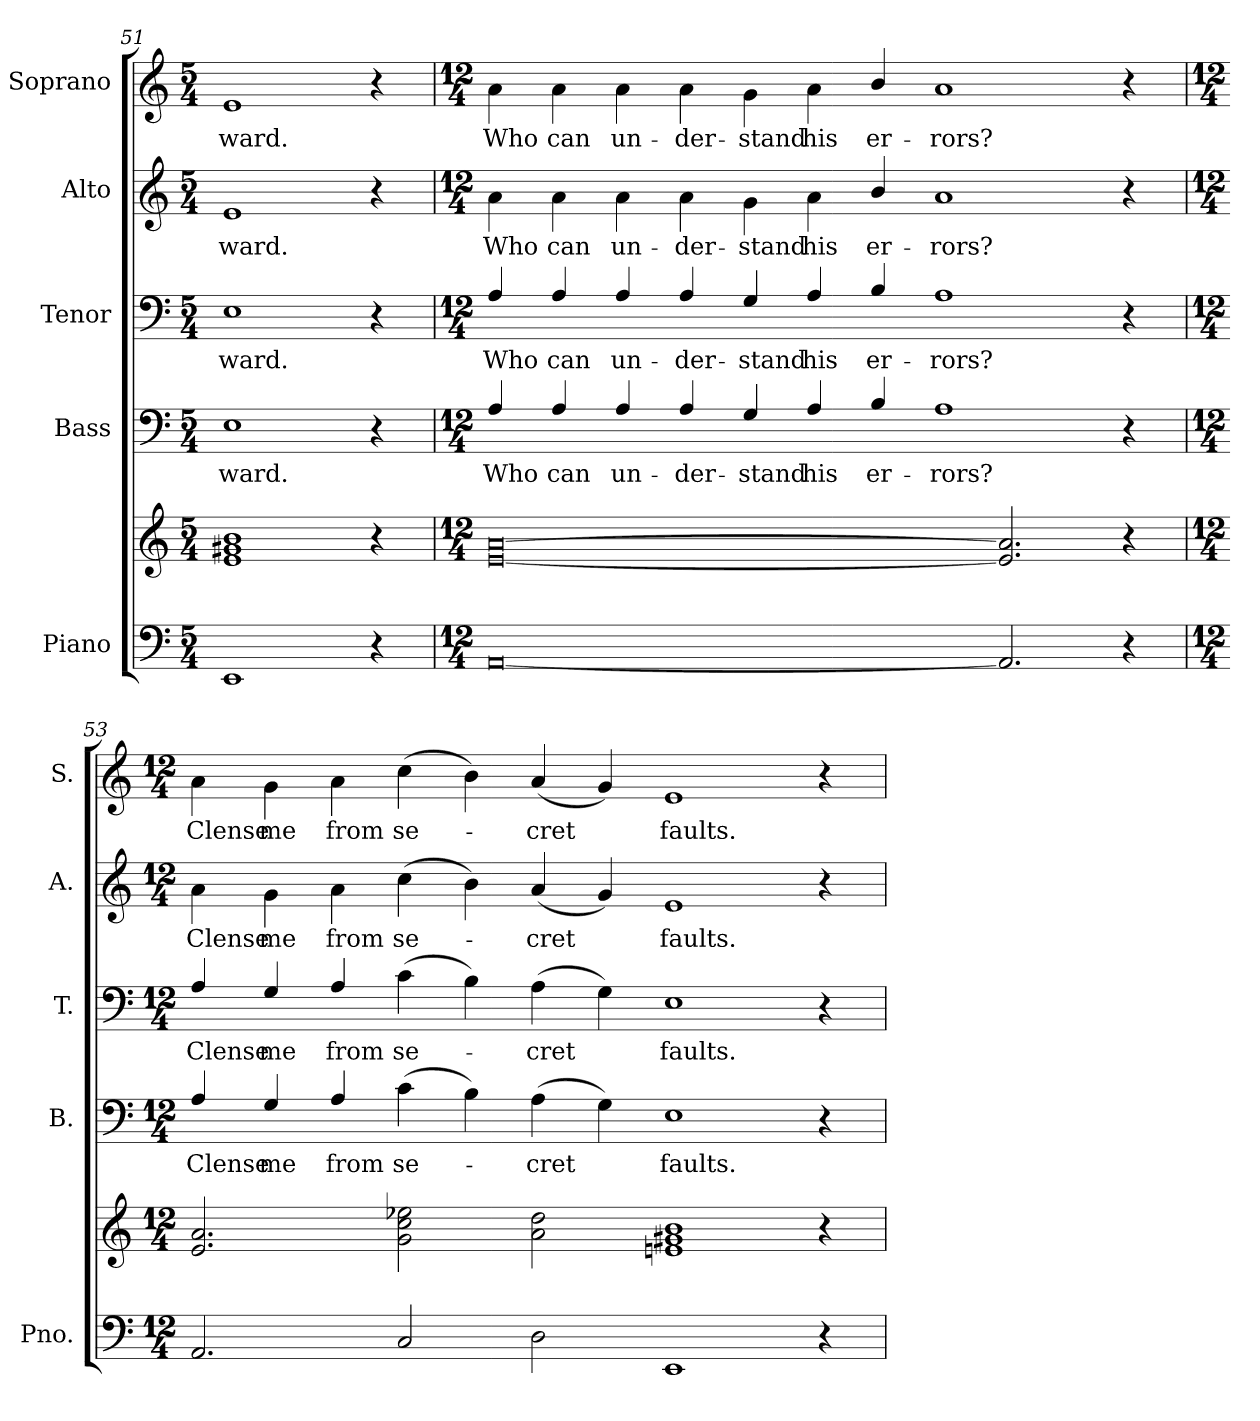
**kern	**kern	**kern	**text	**kern	**text	**kern	**text	**kern	**text
*part5	*part5	*part4	*part4	*part3	*part3	*part2	*part2	*part1	*part1
*staff6	*staff5	*staff4	*staff4	*staff3	*staff3	*staff2	*staff2	*staff1	*staff1
*I"Piano	*	*I"Bass	*	*I"Tenor	*	*I"Alto	*	*I"Soprano	*
*I'Pno.	*	*I'B.	*	*I'T.	*	*I'A.	*	*I'S.	*
*clefF4	*clefG2	*clefF4	*	*clefF4	*	*clefG2	*	*clefG2	*
*k[]	*k[]	*k[]	*	*k[]	*	*k[]	*	*k[]	*
*C:	*C:	*C:	*	*C:	*	*C:	*	*C:	*
*M5/4	*M5/4	*M5/4	*	*M5/4	*	*M5/4	*	*M5/4	*
=51	=51	=51	=51	=51	=51	=51	=51	=51	=51
!	!	!	!LO:LY:b:color=#000000	!	!	!	!	!	!
!	!	!	!	!	!LO:LY:b:color=#000000	!	!	!	!
!	!	!	!	!	!	!	!LO:LY:b:color=#000000	!	!
!	!	!	!	!	!	!	!	!	!LO:LY:b:color=#000000
1EEi	1ei 1g#Xi 1bi	1Ei	-ward.	1Ei	-ward.	1ei	-ward.	1ei	-ward.
4r	4r	4r	.	4r	.	4r	.	4r	.
!!LO:PB:g=z
=52	=52	=52	=52	=52	=52	=52	=52	=52	=52
*M12/4	*M12/4	*M12/4	*	*M12/4	*	*M12/4	*	*M12/4	*
!	!	!	!LO:LY:b:color=#000000	!	!	!	!	!	!
!	!	!	!	!	!LO:LY:b:color=#000000	!	!	!	!
!	!	!	!	!	!	!	!LO:LY:b:color=#000000	!	!
*	*MM170	*	*	*	*	*	*	*MM170	*
!	!	!	!	!	!	!	!	!	!LO:LY:b:color=#000000
[<0AAi	[<0ei [>0ai	4Ai/	Who	4Ai/	Who	4ai\	Who	4ai\	Who
!	!	!	!LO:LY:b:color=#000000	!	!	!	!	!	!
!	!	!	!	!	!LO:LY:b:color=#000000	!	!	!	!
!	!	!	!	!	!	!	!LO:LY:b:color=#000000	!	!
!	!	!	!	!	!	!	!	!	!LO:LY:b:color=#000000
.	.	4Ai/	can	4Ai/	can	4ai\	can	4ai\	can
!	!	!	!LO:LY:b:color=#000000	!	!	!	!	!	!
!	!	!	!	!	!LO:LY:b:color=#000000	!	!	!	!
!	!	!	!	!	!	!	!LO:LY:b:color=#000000	!	!
!	!	!	!	!	!	!	!	!	!LO:LY:b:color=#000000
.	.	4Ai/	un-	4Ai/	un-	4ai\	un-	4ai\	un-
!	!	!	!LO:LY:b:color=#000000	!	!	!	!	!	!
!	!	!	!	!	!LO:LY:b:color=#000000	!	!	!	!
!	!	!	!	!	!	!	!LO:LY:b:color=#000000	!	!
!	!	!	!	!	!	!	!	!	!LO:LY:b:color=#000000
.	.	4Ai/	-der-	4Ai/	-der-	4ai\	-der-	4ai\	-der-
!	!	!	!LO:LY:b:color=#000000	!	!	!	!	!	!
!	!	!	!	!	!LO:LY:b:color=#000000	!	!	!	!
!	!	!	!	!	!	!	!LO:LY:b:color=#000000	!	!
!	!	!	!	!	!	!	!	!	!LO:LY:b:color=#000000
.	.	4Gi/	-stand	4Gi/	-stand	4gi\	-stand	4gi\	-stand
!	!	!	!LO:LY:b:color=#000000	!	!	!	!	!	!
!	!	!	!	!	!LO:LY:b:color=#000000	!	!	!	!
!	!	!	!	!	!	!	!LO:LY:b:color=#000000	!	!
!	!	!	!	!	!	!	!	!	!LO:LY:b:color=#000000
.	.	4Ai/	his	4Ai/	his	4ai\	his	4ai\	his
!	!	!	!LO:LY:b:color=#000000	!	!	!	!	!	!
!	!	!	!	!	!LO:LY:b:color=#000000	!	!	!	!
!	!	!	!	!	!	!	!LO:LY:b:color=#000000	!	!
!	!	!	!	!	!	!	!	!	!LO:LY:b:color=#000000
.	.	4Bi/	er-	4Bi/	er-	4bi/	er-	4bi/	er-
!	!	!	!LO:LY:b:color=#000000	!	!	!	!	!	!
!	!	!	!	!	!LO:LY:b:color=#000000	!	!	!	!
!	!	!	!	!	!	!	!LO:LY:b:color=#000000	!	!
!	!	!	!	!	!	!	!	!	!LO:LY:b:color=#000000
.	.	1Ai	-rors?	1Ai	-rors?	1ai	-rors?	1ai	-rors?
2.AAi/]	2.ei/] 2.ai]	.	.	.	.	.	.	.	.
4r	4r	4r	.	4r	.	4r	.	4r	.
=53	=53	=53	=53	=53	=53	=53	=53	=53	=53
*M12/4	*M12/4	*M12/4	*	*M12/4	*	*M12/4	*	*M12/4	*
!	!	!	!LO:LY:b:color=#000000	!	!	!	!	!	!
!	!	!	!	!	!LO:LY:b:color=#000000	!	!	!	!
!	!	!	!	!	!	!	!LO:LY:b:color=#000000	!	!
!	!	!	!	!	!	!	!	!	!LO:LY:b:color=#000000
2.AAi/	2.ei/ 2.ai	4Ai/	Clense	4Ai/	Clense	4ai\	Clense	4ai\	Clense
!	!	!	!LO:LY:b:color=#000000	!	!	!	!	!	!
!	!	!	!	!	!LO:LY:b:color=#000000	!	!	!	!
!	!	!	!	!	!	!	!LO:LY:b:color=#000000	!	!
!	!	!	!	!	!	!	!	!	!LO:LY:b:color=#000000
.	.	4Gi/	me	4Gi/	me	4gi\	me	4gi\	me
!	!	!	!LO:LY:b:color=#000000	!	!	!	!	!	!
!	!	!	!	!	!LO:LY:b:color=#000000	!	!	!	!
!	!	!	!	!	!	!	!LO:LY:b:color=#000000	!	!
!	!	!	!	!	!	!	!	!	!LO:LY:b:color=#000000
.	.	4Ai/	from	4Ai/	from	4ai\	from	4ai\	from
!	!	!	!LO:LY:b:color=#000000	!	!	!	!	!	!
!	!	!	!	!	!LO:LY:b:color=#000000	!	!	!	!
!	!	!	!	!	!	!	!LO:LY:b:color=#000000	!	!
!	!	!	!	!	!	!	!	!	!LO:LY:b:color=#000000
2Ci/	2gi\ 2cci 2ee-Xi	(4ci\	se-	(4ci\	se-	(4cci\	se-	(4cci\	se-
.	.	4Bi\)	.	4Bi\)	.	4bi\)	.	4bi\)	.
!	!	!	!LO:LY:b:color=#000000	!	!	!	!	!	!
!	!	!	!	!	!LO:LY:b:color=#000000	!	!	!	!
!	!	!	!	!	!	!	!LO:LY:b:color=#000000	!	!
!	!	!	!	!	!	!	!	!	!LO:LY:b:color=#000000
2Di\	2ai\ 2ddi	(4Ai\	-cret	(4Ai\	-cret	(4ai/	-cret	(4ai/	-cret
.	.	4Gi\)	.	4Gi\)	.	4gi/)	.	4gi/)	.
!	!	!	!LO:LY:b:color=#000000	!	!	!	!	!	!
!	!	!	!	!	!LO:LY:b:color=#000000	!	!	!	!
!	!	!	!	!	!	!	!LO:LY:b:color=#000000	!	!
!	!	!	!	!	!	!	!	!	!LO:LY:b:color=#000000
1EEi	1eni 1g#Xi 1bi	1Ei	faults.	1Ei	faults.	1ei	faults.	1ei	faults.
4r	4r	4r	.	4r	.	4r	.	4r	.
=	=	=	=	=	=	=	=	=	=
*-	*-	*-	*-	*-	*-	*-	*-	*-	*-
